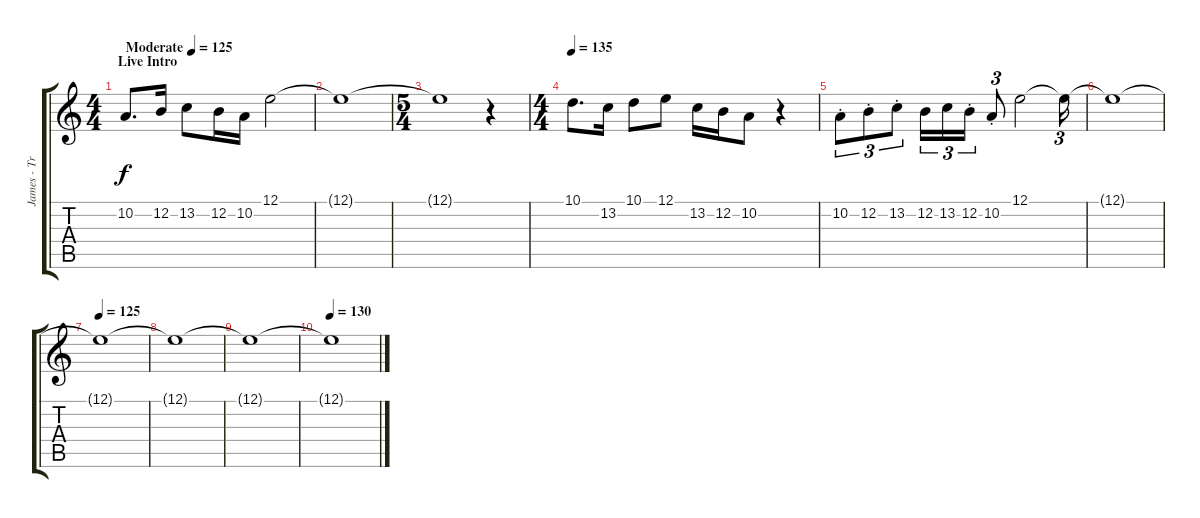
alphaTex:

\track ("James - Trumpet" "James - Tr") {instrument trumpet}
\staff {score tabs}
\tuning (E4 B3 G3 D3 A2 E2) {hide}
\ts (4 4)
\section ("" "Live Intro")
\tempo (125 "Moderate")
\clef g2
\ks c
10.2.8{d dy f instrument trumpet} 12.2.16 13.2.8 12.2.16 10.2.16 12.1.2 |
12.1{t}.1 |
\ts (5 4)
12.1{t}.1 r.4 |
\ts (4 4)
\tempo 135
10.1.8{d} 13.2.16 10.1.8 12.1.8 13.2.16 12.2.16 10.2.8 r.4 |
10.2{st}.8{tu (3 2)} 12.2{st}.8{tu (3 2)} 13.2{st}.8{tu (3 2)} 12.2.16{tu (3 2)} 13.2.16{tu (3 2)} 12.2{st}.16{tu (3 2)} 10.2{st}.8{tu (3 2)} 12.1.2 12.1{t}.16{tu (3 2)} |
12.1{t}.1 |
\tempo 125
12.1{t}.1 |
12.1{t}.1{volume 0} |
12.1{t}.1 |
\tempo 130
12.1{t}.1
